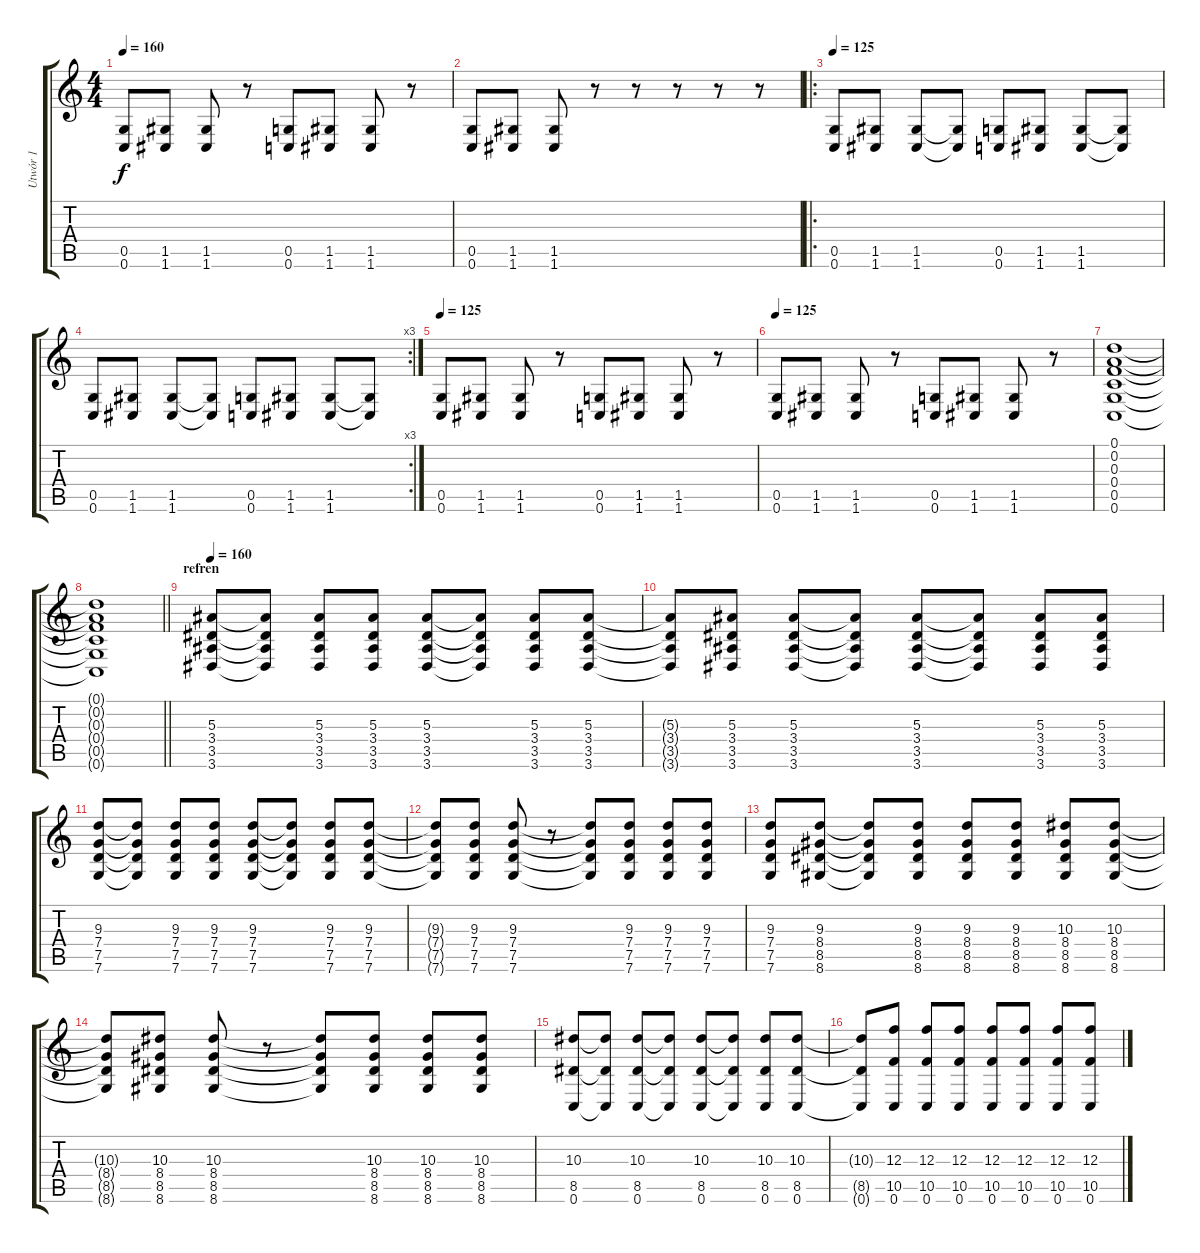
\track ("Utwór 1" "Utwór 1") {instrument distortionguitar}
\staff {score tabs}
\tuning (D4 A3 F3 C3 G2 C2) {hide}
\ts (4 4)
\tempo 160
\clef g2
\ks c
(0.5 0.6).8{dy f} (1.5 1.6).8 (1.5 1.6).8 r.8 (0.5 0.6).8 (1.5 1.6).8 (1.5 1.6).8 r.8 |
(0.5 0.6).8 (1.5 1.6).8 (1.5 1.6).8 r.8 r.8 r.8 r.8 r.8 |
\ro
\tempo 125
(0.5 0.6).8 (1.5 1.6).8 (1.5 1.6).8 (1.5{t} 1.6{t}).8 (0.5 0.6).8 (1.5 1.6).8 (1.5 1.6).8 (1.5{t} 1.6{t}).8 |
\rc 3
(0.5 0.6).8 (1.5 1.6).8 (1.5 1.6).8 (1.5{t} 1.6{t}).8 (0.5 0.6).8 (1.5 1.6).8 (1.5 1.6).8 (1.5{t} 1.6{t}).8 |
\tempo 125
(0.5 0.6).8 (1.5 1.6).8 (1.5 1.6).8 r.8 (0.5 0.6).8 (1.5 1.6).8 (1.5 1.6).8 r.8 |
\tempo 125
(0.5 0.6).8 (1.5 1.6).8 (1.5 1.6).8 r.8 (0.5 0.6).8 (1.5 1.6).8 (1.5 1.6).8 r.8 |
(0.1 0.2 0.3 0.4 0.5 0.6).1 |
\barLineRight lightlight
(0.1{t} 0.2{t} 0.3{t} 0.4{t} 0.5{t} 0.6{t}).1 |
\section ("" "refren")
\tempo 160
(5.3 3.4 3.5 3.6).8 (5.3{t} 3.4{t} 3.5{t} 3.6{t}).8 (5.3 3.4 3.5 3.6).8 (5.3 3.4 3.5 3.6).8 (5.3 3.4 3.5 3.6).8 (5.3{t} 3.4{t} 3.5{t} 3.6{t}).8 (5.3 3.4 3.5 3.6).8 (5.3 3.4 3.5 3.6).8 |
(5.3{t} 3.4{t} 3.5{t} 3.6{t}).8 (5.3 3.4 3.5 3.6).8 (5.3 3.4 3.5 3.6).8 (5.3{t} 3.4{t} 3.5{t} 3.6{t}).8 (5.3 3.4 3.5 3.6).8 (5.3{t} 3.4{t} 3.5{t} 3.6{t}).8 (5.3 3.4 3.5 3.6).8 (5.3 3.4 3.5 3.6).8 |
(9.3 7.4 7.5 7.6).8 (9.3{t} 7.4{t} 7.5{t} 7.6{t}).8 (9.3 7.4 7.5 7.6).8 (9.3 7.4 7.5 7.6).8 (9.3 7.4 7.5 7.6).8 (9.3{t} 7.4{t} 7.5{t} 7.6{t}).8 (9.3 7.4 7.5 7.6).8 (9.3 7.4 7.5 7.6).8 |
(9.3{t} 7.4{t} 7.5{t} 7.6{t}).8 (9.3 7.4 7.5 7.6).8 (9.3 7.4 7.5 7.6).8 r.8 (9.3{t} 7.4{t} 7.5{t} 7.6{t}).8 (9.3 7.4 7.5 7.6).8 (9.3 7.4 7.5 7.6).8 (9.3 7.4 7.5 7.6).8 |
(9.3 7.4 7.5 7.6).8 (9.3 8.4 8.5 8.6).8 (9.3{t} 8.4{t} 8.5{t} 8.6{t}).8 (9.3 8.4 8.5 8.6).8 (9.3 8.4 8.5 8.6).8 (9.3 8.4 8.5 8.6).8 (10.3 8.4 8.5 8.6).8 (10.3 8.4 8.5 8.6).8 |
(10.3{t} 8.4{t} 8.5{t} 8.6{t}).8 (10.3 8.4 8.5 8.6).8 (10.3 8.4 8.5 8.6).8 r.8 (10.3{t} 8.4{t} 8.5{t} 8.6{t}).8 (10.3 8.4 8.5 8.6).8 (10.3 8.4 8.5 8.6).8 (10.3 8.4 8.5 8.6).8 |
(10.3 8.5 0.6).8 (10.3{t} 8.5{t} 0.6{t}).8 (10.3 8.5 0.6).8 (10.3{t} 8.5{t} 0.6{t}).8 (10.3 8.5 0.6).8 (10.3{t} 8.5{t} 0.6{t}).8 (10.3 8.5 0.6).8 (10.3 8.5 0.6).8 |
(10.3{t} 8.5{t} 0.6{t}).8 (12.3 10.5 0.6).8 (12.3 10.5 0.6).8 (12.3 10.5 0.6).8 (12.3 10.5 0.6).8 (12.3 10.5 0.6).8 (12.3 10.5 0.6).8 (12.3 10.5 0.6).8
